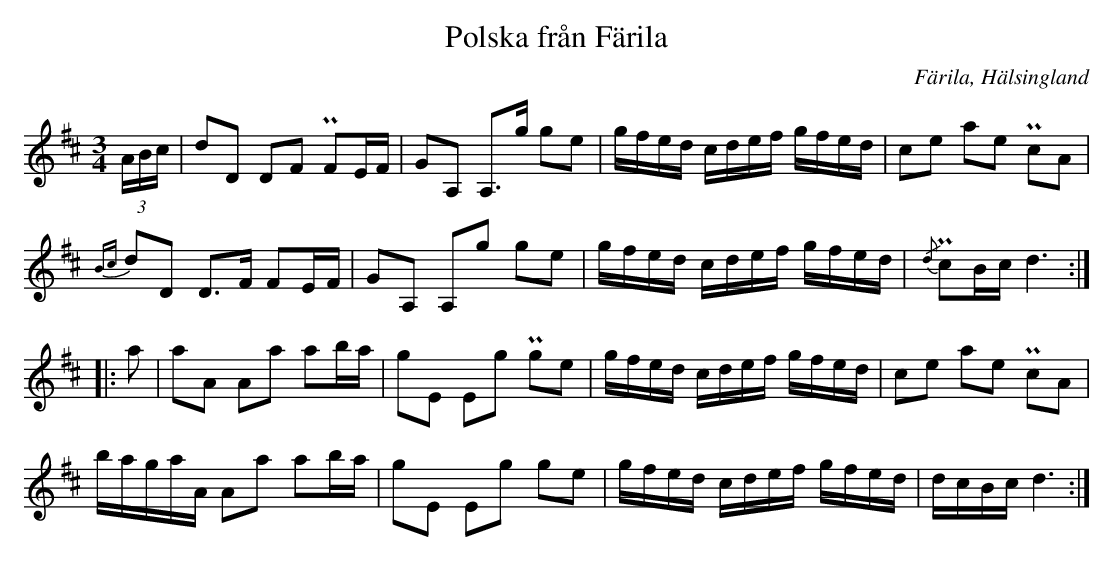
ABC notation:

X:1
T:Polska från Färila
O:Färila, Hälsingland
M:3/4
L:1/16
U:t=turn
K:D
(3ABc | d2D2 D2F2 PF2EF | G2A,2 A,2>g2 g2e2 | gfed cdef gfed | c2e2 a2e2 Pc2A2 |
{Bc}d2D2 D2>F2 F2EF | G2A,2 A,2g2 g2e2 | gfed cdef gfed | {/d}Pc2Bc d6 ::
a2 | a2A2 A2a2 a2ba | g2E2 E2g2 Pg2e2 | gfed cdef gfed | c2e2 a2e2 Pc2A2 |
b4/5a4/5g4/5a4/5A4/5 A2a2 a2ba | g2E2 E2g2 g2e2 | gfed cdef gfed | dcBc d6 :|
